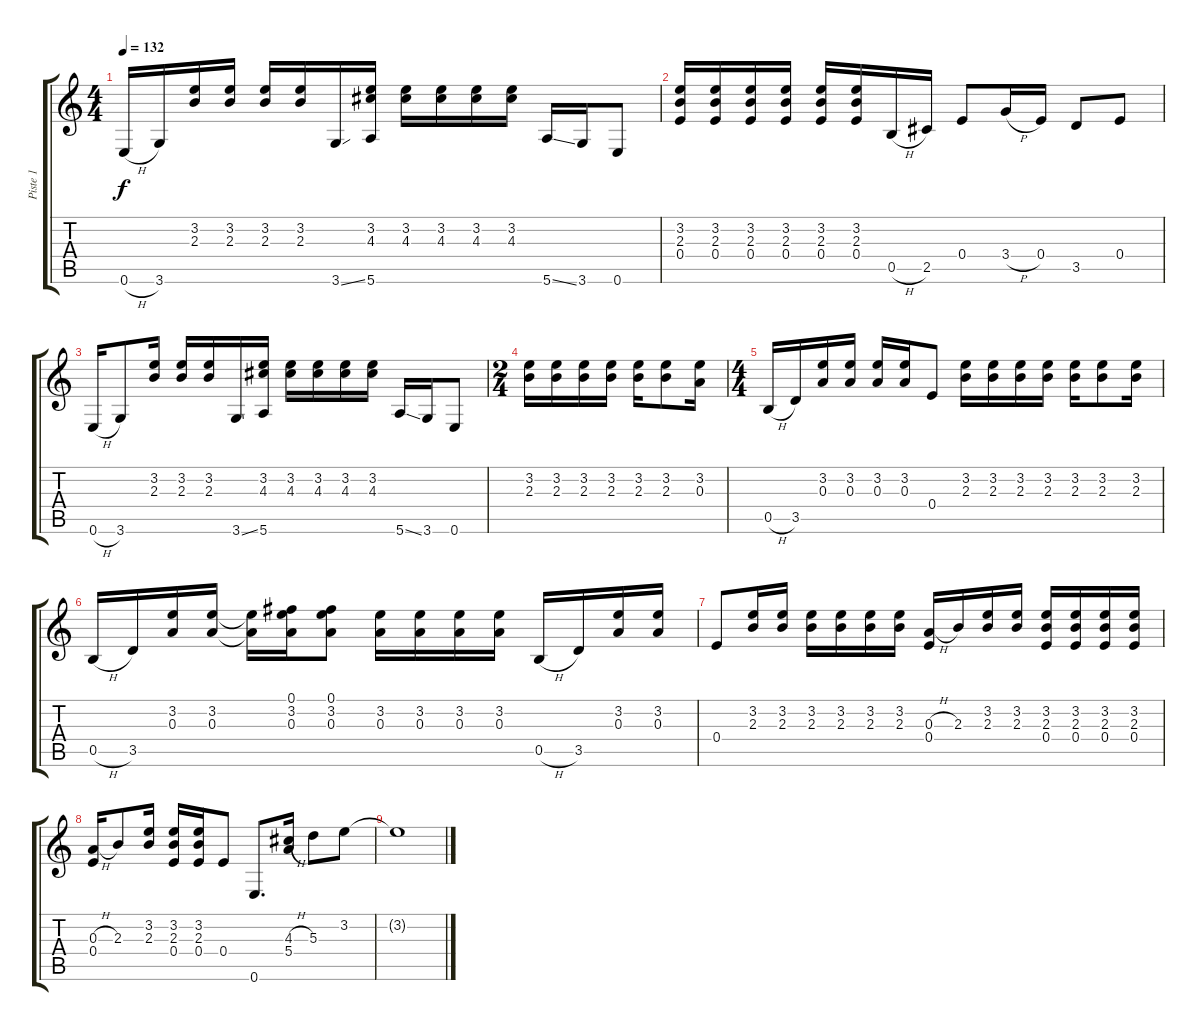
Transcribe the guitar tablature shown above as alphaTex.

\track ("Piste 1" "Piste 1") {instrument banjo}
\staff {score tabs}
\tuning (Gb4 Db4 A3 E3 B2 E2) {hide}
\displaytranspose 12
\ts (4 4)
\tempo 132
\clef g2
\ks c
0.6{h}.16{dy f} 3.6.16 (3.2 2.3).16 (3.2 2.3).16 (3.2 2.3).16 (3.2 2.3).16 3.6{ss}.16 (3.2 4.3 5.6).16 (3.2 4.3).16 (3.2 4.3).16 (3.2 4.3).16 (3.2 4.3).16 5.6{ss}.16 3.6.16 0.6.8 |
(3.2 2.3 0.4).16 (3.2 2.3 0.4).16 (3.2 2.3 0.4).16 (3.2 2.3 0.4).16 (3.2 2.3 0.4).16 (3.2 2.3 0.4).16 0.5{h}.16 2.5.16 0.4.8 3.4{h}.16 0.4.16 3.5.8 0.4.8 |
0.6{h}.16 3.6.8 (3.2 2.3).16 (3.2 2.3).16 (3.2 2.3).16 3.6{ss}.16 (3.2 4.3 5.6).16 (3.2 4.3).16 (3.2 4.3).16 (3.2 4.3).16 (3.2 4.3).16 5.6{ss}.16 3.6.16 0.6.8 |
\ts (2 4)
(3.2 2.3).16 (3.2 2.3).16 (3.2 2.3).16 (3.2 2.3).16 (3.2 2.3).16 (3.2 2.3).8 (3.2 0.3).16 |
\ts (4 4)
0.5{h}.16 3.5.16 (3.2 0.3).16 (3.2 0.3).16 (3.2 0.3).16 (3.2 0.3).16 0.4.8 (3.2 2.3).16 (3.2 2.3).16 (3.2 2.3).16 (3.2 2.3).16 (3.2 2.3).16 (3.2 2.3).8 (3.2 2.3).16 |
0.5{h}.16 3.5.16 (3.2 0.3).16 (3.2 0.3).16 (3.2{t} 0.3{t}).16 (0.1 3.2 0.3).16 (0.1 3.2 0.3).8 (3.2 0.3).16 (3.2 0.3).16 (3.2 0.3).16 (3.2 0.3).16 0.5{h}.16 3.5.16 (3.2 0.3).16 (3.2 0.3).16 |
0.4.8 (3.2 2.3).16 (3.2 2.3).16 (3.2 2.3).16 (3.2 2.3).16 (3.2 2.3).16 (3.2 2.3).16 (0.3{h} 0.4).16 2.3.16 (3.2 2.3).16 (3.2 2.3).16 (3.2 2.3 0.4).16 (3.2 2.3 0.4).16 (3.2 2.3 0.4).16 (3.2 2.3 0.4).16 |
(0.3{h} 0.4).16 2.3.8 (3.2 2.3).16 (3.2 2.3 0.4).16 (3.2 2.3 0.4).16 0.4.8 0.6.8{d} (4.3{h} 5.4).16 5.3.8 3.2.8 |
3.2{t}.1
